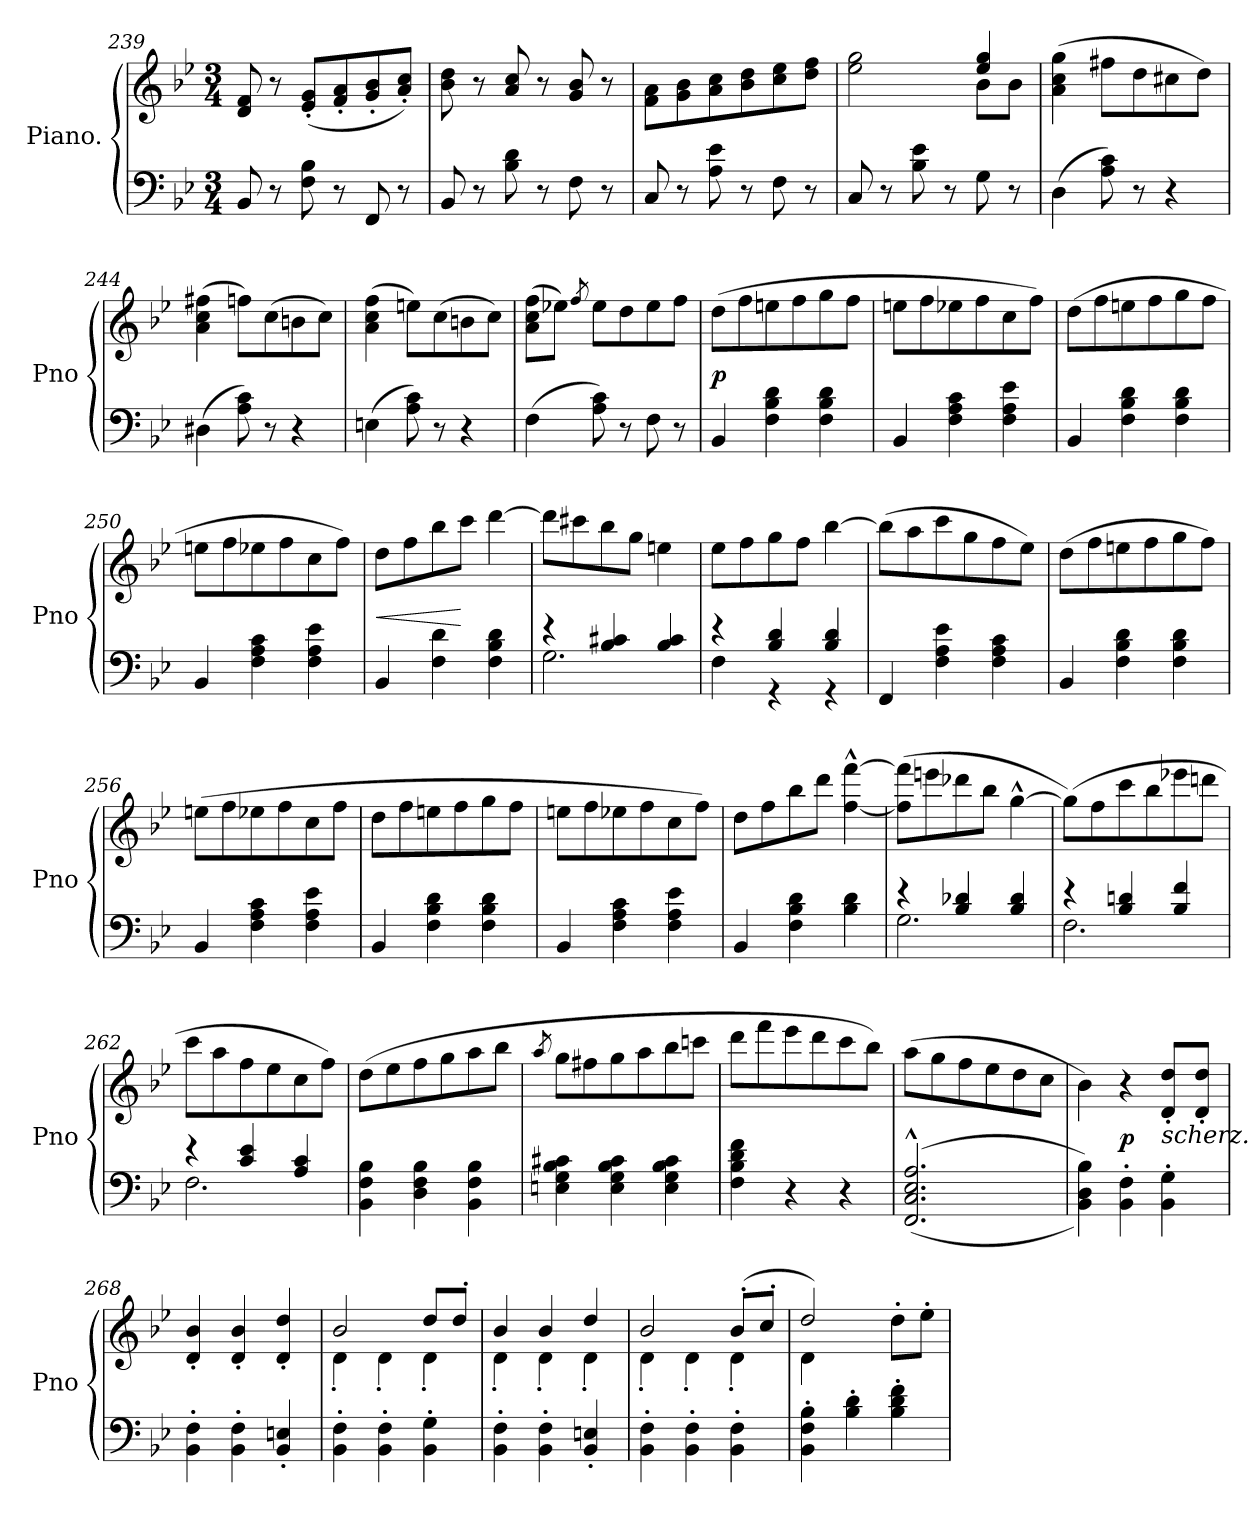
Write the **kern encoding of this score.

**kern	**kern	**dynam
*part1	*part1	*part1
*staff2	*staff1	*staff1/2
*I"Piano.	*	*
*I'Pno	*	*
*clefF4	*clefG2	*
*k[b-e-]	*k[b-e-]	*
*M3/4	*M3/4	*
=239	=239	=239
8BB-/	8d/ 8f/	.
8r	8r	.
8F\ 8B-\	(8e-'/ 8g'/L	.
8r	8f'/ 8a'/	.
8FF/	8g'/ 8b-'/	.
8r	8a'/ 8cc'/J)	.
=240	=240	=240
8BB-/	8b-\ 8dd\	.
8r	8r	.
8B-\ 8d\	8a/ 8cc/	.
8r	8r	.
8F\	8g/ 8b-/	.
8r	8r	.
=241	=241	=241
8C/	8f\ 8a\L	.
8r	8g\ 8b-\	.
8A\ 8e-\	8a\ 8cc\	.
8r	8b-\ 8dd\	.
8F\	8cc\ 8ee-\	.
8r	8dd\ 8ff\J	.
=242	=242	=242
*	*^	*
8C/	2ee-\ 2gg\	2ryy	.
8r	.	.	.
8B-\ 8e-\	.	.	.
8r	.	.	.
8G\	4ee-/ 4gg/	8b-\L	.
8r	.	8b-\J	.
*	*v	*v	*
=243	=243	=243
(4D\	(4a\ 4cc\ 4gg\	.
8A\ 8c\)	8ff#X\L	.
8r	8dd\	.
4r	8cc#X\	.
.	8dd\J)	.
=244	=244	=244
(4D#X\	(4a\ 4cc\ 4ff#X\	.
8A\ 8c\)	8ffn\L)	.
8r	(8cc\	.
4r	8bn\	.
.	8cc\J)	.
=245	=245	=245
(4En\	(4a\ 4cc\ 4ff\	.
8A\ 8c\)	8een\L)	.
8r	(8cc\	.
4r	8bn\	.
.	8cc\J)	.
=246	=246	=246
(4F\	(8a\ 8cc\ 8ff\L	.
.	8ee-X\J)	.
.	8qff/	.
8A\ 8c\)	8ee-\L	.
8r	8dd\	.
8F\	8ee-\	.
8r	8ff\J	.
=247	=247	=247
4BB-/	(8dd\L	p
.	8ff\	.
4F\ 4B-\ 4d\	8een\	.
.	8ff\	.
4F\ 4B-\ 4d\	8gg\	.
.	8ff\J	.
=248	=248	=248
4BB-/	8een\L	.
.	8ff\	.
4F\ 4A\ 4c\	8ee-X\	.
.	8ff\	.
4F\ 4A\ 4e-\	8cc\	.
.	8ff\J)	.
=249	=249	=249
4BB-/	(8dd\L	.
.	8ff\	.
4F\ 4B-\ 4d\	8een\	.
.	8ff\	.
4F\ 4B-\ 4d\	8gg\	.
.	8ff\J	.
=250	=250	=250
4BB-/	8een\L	.
.	8ff\	.
4F\ 4A\ 4c\	8ee-X\	.
.	8ff\	.
4F\ 4A\ 4e-\	8cc\	.
.	8ff\J)	.
=251	=251	=251
4BB-/	8dd\L	<
.	8ff\	.
4F\ 4d\	8bb-\	.
.	8ccc\J	[
4F\ 4B-\ 4d\	[4ddd\	.
=252	=252	=252
*^	*	*
4r	2.G\	8ddd\L]	.
.	.	8ccc#X\	.
4B-/ 4c#X/	.	8bb-\	.
.	.	8gg\J	.
4B-/ 4c#/	.	4een\	.
=253	=253	=253	=253
4r	4F\	8ee-\L	.
.	.	8ff\	.
4B-/ 4d/	4r	8gg\	.
.	.	8ff\J	.
4B-/ 4d/	4r	[4bb-\	.
*v	*v	*	*
=254	=254	=254
4FF/	(8bb-\L]	.
.	8aa\	.
4F\ 4A\ 4e-\	8ccc\	.
.	8gg\	.
4F\ 4A\ 4c\	8ff\	.
.	8ee-\J)	.
=255	=255	=255
4BB-/	(8dd\L	.
.	8ff\	.
4F\ 4B-\ 4d\	8een\	.
.	8ff\	.
4F\ 4B-\ 4d\	8gg\	.
.	8ff\J)	.
=256	=256	=256
4BB-/	(8een\L	.
.	8ff\	.
4F\ 4A\ 4c\	8ee-X\	.
.	8ff\	.
4F\ 4A\ 4e-\	8cc\	.
.	8ff\J	.
=257	=257	=257
4BB-/	8dd\L	.
.	8ff\	.
4F\ 4B-\ 4d\	8een\	.
.	8ff\	.
4F\ 4B-\ 4d\	8gg\	.
.	8ff\J	.
=258	=258	=258
4BB-/	8een\L	.
.	8ff\	.
4F\ 4A\ 4c\	8ee-X\	.
.	8ff\	.
4F\ 4A\ 4e-\	8cc\	.
.	8ff\J)	.
=259	=259	=259
4BB-/	8dd\L	.
.	8ff\	.
4F\ 4B-\ 4d\	8bb-\	.
.	8ddd\J	.
4B-\ 4d\	[4ff^^\ [4fff^^\	.
=260	=260	=260
*^	*	*
4r	2.G\	(8ff]\ 8fff]\L	.
.	.	8eeen\	.
4B-/ 4d-X/	.	8ddd-X\	.
.	.	8bb-\J	.
4B-/ 4d-/	.	[4gg^^\	.
=261	=261	=261	=261
4r	2.F\	(8gg\L])	.
.	.	8ff\	.
4B-/ 4dn/	.	8ccc\	.
.	.	8bb-\	.
4B-/ 4f/	.	8eee-X\	.
.	.	8dddn\J	.
=262	=262	=262	=262
4r	2.F\	8ccc\L	.
.	.	8aa\	.
4c/ 4e-/	.	8ff\	.
.	.	8ee-\	.
4A/ 4c/	.	8cc\	.
.	.	8ff\J)	.
*v	*v	*	*
=263	=263	=263
4BB-\ 4F\ 4B-\	(8dd\L	.
.	8ee-\	.
4D\ 4F\ 4B-\	8ff\	.
.	8gg\	.
4BB-\ 4F\ 4B-\	8aa\	.
.	8bb-\J	.
=264	=264	=264
.	8qaa/	.
4En\ 4G\ 4B-\ 4c#X\	8gg\L	.
.	8ff#X\	.
4E\ 4G\ 4B-\ 4c#\	8gg\	.
.	8aa\	.
4E\ 4G\ 4B-\ 4c#\	8bb-\	.
.	8cccn\J	.
=265	=265	=265
4F\ 4B-\ 4d\ 4f\	8ddd\L	.
.	8fff\	.
4r	8eee-\	.
.	8ddd\	.
4r	8ccc\	.
.	8bb-\J)	.
=266	=266	=266
(<(>2.FF^^</ 2.C^^</ 2.E-^^</ 2.A^^</	(8aa\L	.
.	8gg\	.
.	8ff\	.
.	8ee-\	.
.	8dd\	.
.	8cc\J	.
=267	=267	=267
4BB-\ 4D\ 4B-\))	4b-\)	.
4BB-'\ 4F'\	4r	p
!	!LO:TX:b:i:t=scherz.	!
4BB-'\ 4G'\	8d'/ 8dd'/L	.
.	8d'/ 8dd'/J	.
=268	=268	=268
4BB-'\ 4F'\	4d'/ 4b-'/	.
4BB-'\ 4F'\	4d'/ 4b-'/	.
4BB-'/ 4En'/	4d'/ 4dd'/	.
=269	=269	=269
*	*^	*
4BB-'\ 4F'\	2b-/	4d'\	.
4BB-'\ 4F'\	.	4d'\	.
4BB-'\ 4G'\	8dd/L	4d'\	.
.	8dd'/J	.	.
=270	=270	=270	=270
4BB-'\ 4F'\	4b-/	4d'\	.
4BB-'\ 4F'\	4b-/	4d'\	.
4BB-'/ 4En'/	4dd/	4d'\	.
=271	=271	=271	=271
4BB-'\ 4F'\	2b-/	4d'\	.
4BB-'\ 4F'\	.	4d'\	.
4BB-'\ 4F'\	(8b-'/L	4d'\	.
.	8cc'/J	.	.
=272	=272	=272	=272
4BB-'\ 4F'\ 4B-'\	2dd/)	4d\	.
4B-'\ 4d'\	.	4ryy	.
4B-'\ 4d'\ 4f'\	8dd'\L	4ryy	.
.	8ee-'\J	.	.
*	*v	*v	*
=	=	=
*-	*-	*-
